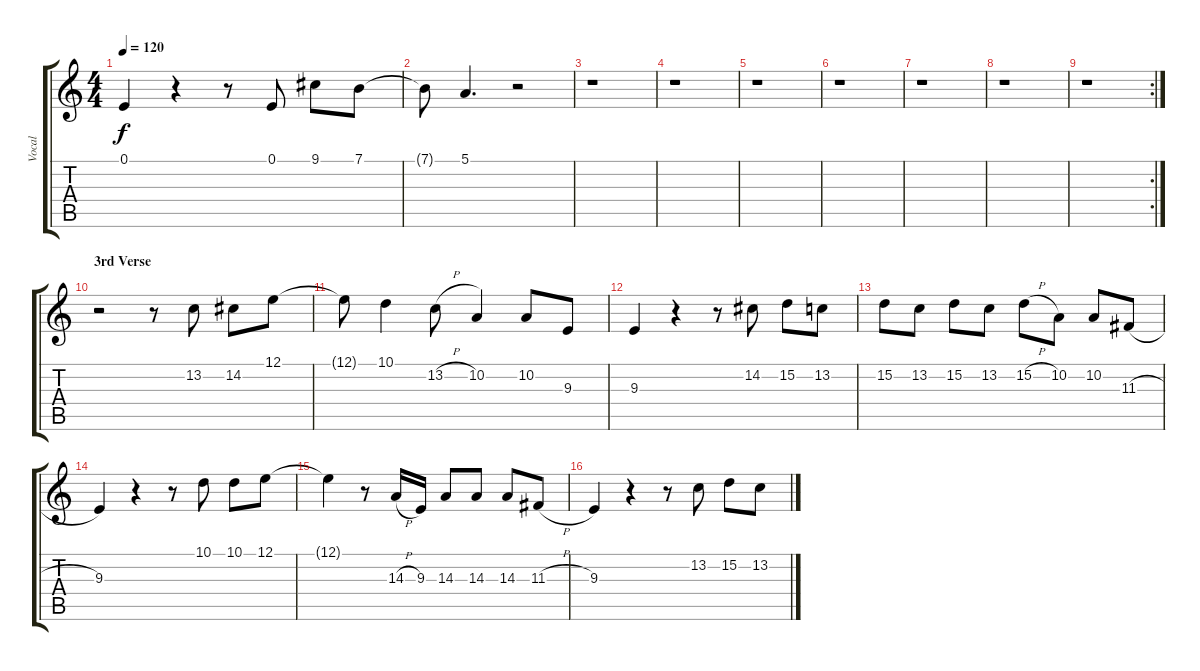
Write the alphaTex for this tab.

\track ("Vocal" "Vocal") {instrument lead6voice}
\staff {score tabs}
\tuning (E4 B3 G3 D3 A2 E2) {hide}
\ts (4 4)
\tempo 120
\clef g2
\ks c
0.1{t}.4{dy f} r.4 r.8 0.1.8 9.1.8 7.1.8 |
7.1{t}.8 5.1.4{d} r.2 |
r.1 |
r.1 |
r.1 |
r.1 |
r.1 |
r.1 |
\rc 2
r.1 |
\section ("" "3rd Verse")
r.2 r.8 13.2.8 14.2.8 12.1.8 |
12.1{t}.8 10.1.4 13.2{h}.8 10.2.4 10.2.8 9.3.8 |
9.3.4 r.4 r.8 14.2.8 15.2.8 13.2.8 |
15.2.8 13.2.8 15.2.8 13.2.8 15.2{h}.8 10.2.8 10.2.8 11.3{h}.8 |
9.3.4 r.4 r.8 10.1.8 10.1.8 12.1.8 |
12.1{t}.4 r.8 14.3{h}.16 9.3.16 14.3.8 14.3.8 14.3.8 11.3{h}.8 |
9.3.4 r.4 r.8 13.2.8 15.2.8 13.2.8
